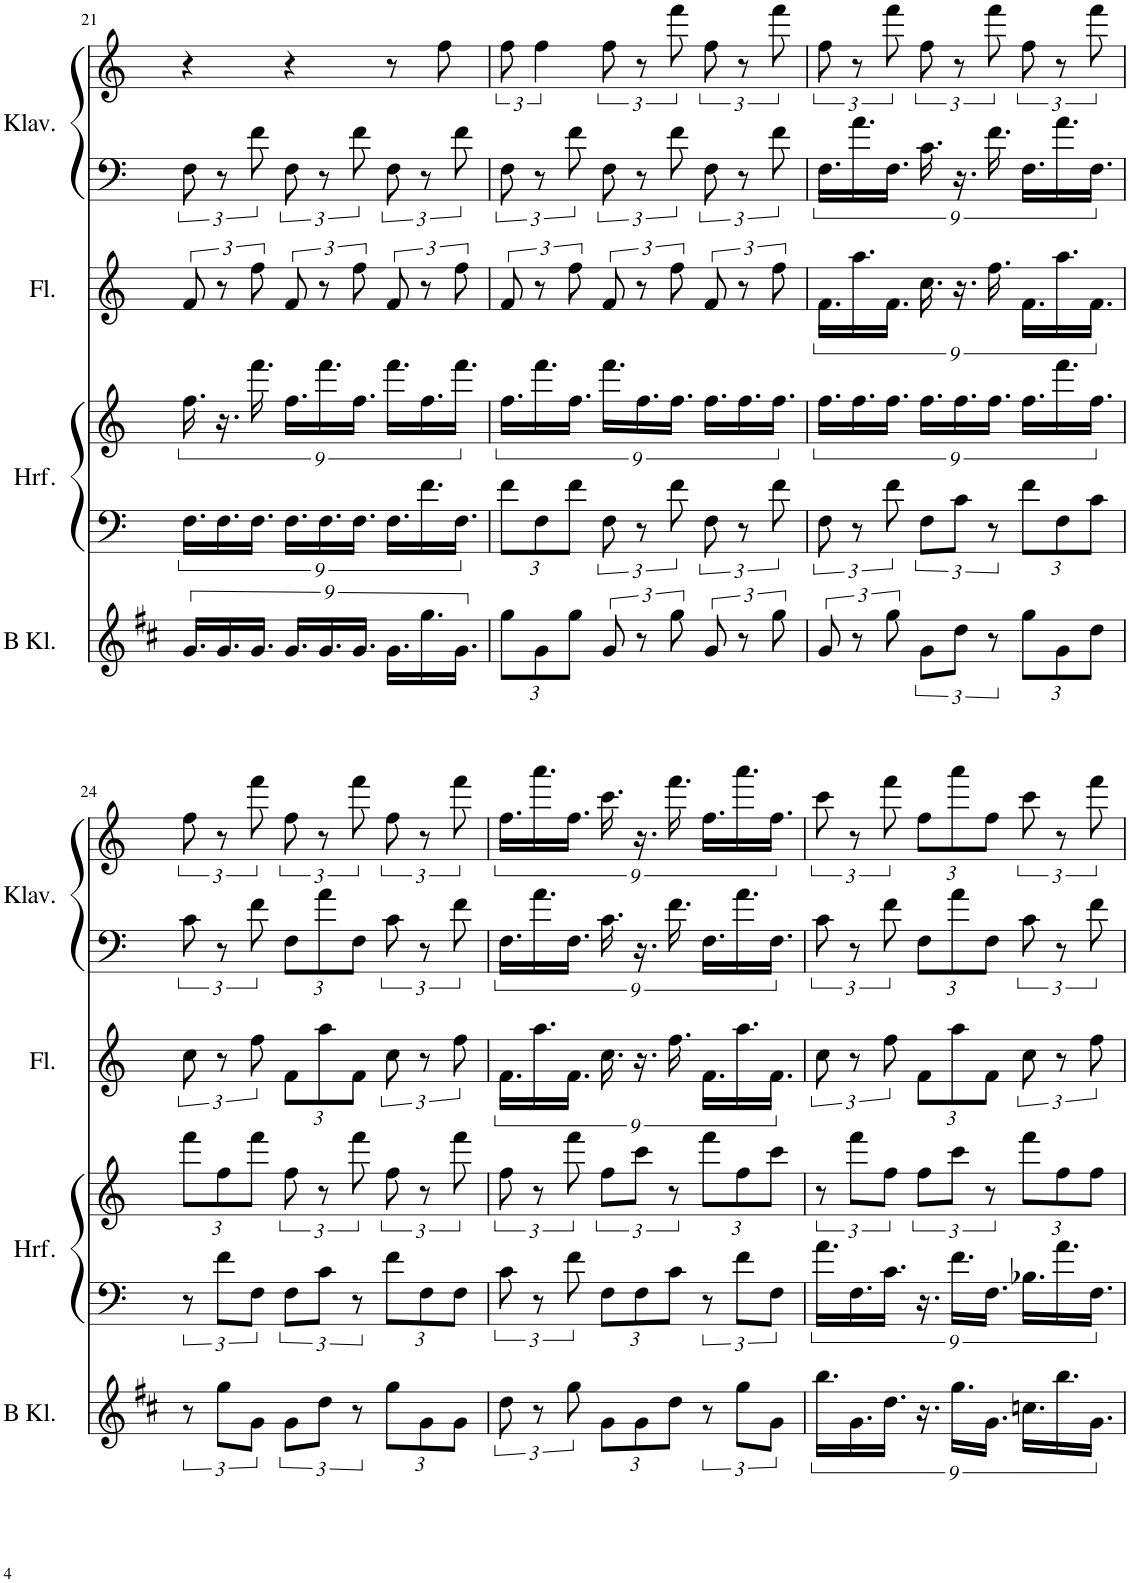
**kern	**kern	**kern	**kern	**kern	**kern
*part4	*part3	*part3	*part2	*part1	*part1
*staff6	*staff5	*staff4	*staff3	*staff2	*staff1
*I"Klarinette in B	*I"Harfe	*	*I"Flöte	*I"Klavier	*
*	*I'Hrf.	*	*I'Fl.	*I'Klav.	*
!!LO:PB:g=z
*clefG2	*clefF4	*clefG2	*clefG2	*clefF4	*clefG2
*Trd1c2	*	*	*	*	*
*k[f#c#]	*k[]	*k[]	*k[]	*k[]	*k[]
*M3/4	*M3/4	*M3/4	*M3/4	*M3/4	*M3/4
=21	=21	=21	=21	=21	=21
18.g/LL	18.F\LL	18.ff\	12f/	12F\	4r
18.g/	18.F\	18.r	12r	12r	.
18.g/JJ	18.F\JJ	18.fff\	12ff\	12f\	.
18.g/LL	18.F\LL	18.ff\LL	12f/	12F\	4r
18.g/	18.F\	18.fff\	12r	12r	.
18.g/JJ	18.F\JJ	18.ff\JJ	12ff\	12f\	.
18.g\LL	18.F\LL	18.fff\LL	12f/	12F\	8r
18.gg\	18.f\	18.ff\	12r	12r	.
.	.	.	.	.	8ff\
18.g\JJ	18.F\JJ	18.fff\JJ	12ff\	12f\	.
=22	=22	=22	=22	=22	=22
*Xbrackettup	*Xbrackettup	*	*	*	*
12gg\L	12f\L	18.ff\LL	12f/	12F\	12ff\
12g\	12F\	18.fff\	12r	12r	6ff\
12gg\J	12f\J	18.ff\JJ	12ff\	12f\	.
*brackettup	*brackettup	*	*	*	*
12g/	12F\	18.fff\LL	12f/	12F\	12ff\
12r	12r	18.ff\	12r	12r	12r
12gg\	12f\	18.ff\JJ	12ff\	12f\	12fff\
12g/	12F\	18.ff\LL	12f/	12F\	12ff\
12r	12r	18.ff\	12r	12r	12r
12gg\	12f\	18.ff\JJ	12ff\	12f\	12fff\
=23	=23	=23	=23	=23	=23
12g/	12F\	18.ff\LL	18.f\LL	18.F\LL	12ff\
12r	12r	18.ff\	18.aa\	18.a\	12r
12gg\	12f\	18.ff\JJ	18.f\JJ	18.F\JJ	12fff\
12g\L	12F\L	18.ff\LL	18.cc\	18.c\	12ff\
12dd\J	12c\J	18.ff\	18.r	18.r	12r
12r	12r	18.ff\JJ	18.ff\	18.f\	12fff\
*Xbrackettup	*Xbrackettup	*	*	*	*
12gg\L	12f\L	18.ff\LL	18.f\LL	18.F\LL	12ff\
12g\	12F\	18.fff\	18.aa\	18.a\	12r
12dd\J	12c\J	18.ff\JJ	18.f\JJ	18.F\JJ	12fff\
!!LO:LB:g=z
=24	=24	=24	=24	=24	=24
*brackettup	*brackettup	*Xbrackettup	*	*	*
12r	12r	12fff\L	12cc\	12c\	12ff\
12gg\L	12f\L	12ff\	12r	12r	12r
12g\J	12F\J	12fff\J	12ff\	12f\	12fff\
*	*	*brackettup	*Xbrackettup	*Xbrackettup	*
12g\L	12F\L	12ff\	12f\L	12F\L	12ff\
12dd\J	12c\J	12r	12aa\	12a\	12r
12r	12r	12fff\	12f\J	12F\J	12fff\
*Xbrackettup	*Xbrackettup	*	*brackettup	*brackettup	*
12gg\L	12f\L	12ff\	12cc\	12c\	12ff\
12g\	12F\	12r	12r	12r	12r
12g\J	12F\J	12fff\	12ff\	12f\	12fff\
=25	=25	=25	=25	=25	=25
*brackettup	*brackettup	*	*	*	*
12dd\	12c\	12ff\	18.f\LL	18.F\LL	18.ff\LL
12r	12r	12r	18.aa\	18.a\	18.aaa\
12gg\	12f\	12fff\	18.f\JJ	18.F\JJ	18.ff\JJ
*Xbrackettup	*Xbrackettup	*	*	*	*
12g\L	12F\L	12ff\L	18.cc\	18.c\	18.ccc\
12g\	12F\	12ccc\J	18.r	18.r	18.r
12dd\J	12c\J	12r	18.ff\	18.f\	18.fff\
*brackettup	*brackettup	*Xbrackettup	*	*	*
12r	12r	12fff\L	18.f\LL	18.F\LL	18.ff\LL
12gg\L	12f\L	12ff\	18.aa\	18.a\	18.aaa\
12g\J	12F\J	12ccc\J	18.f\JJ	18.F\JJ	18.ff\JJ
=26	=26	=26	=26	=26	=26
*	*	*brackettup	*	*	*
18.bb\LL	18.a\LL	12r	12cc\	12c\	12ccc\
18.g\	18.F\	12fff\L	12r	12r	12r
18.dd\JJ	18.c\JJ	12ff\J	12ff\	12f\	12fff\
*	*	*	*Xbrackettup	*Xbrackettup	*Xbrackettup
18.r	18.r	12ff\L	12f\L	12F\L	12ff\L
18.gg\LL	18.f\LL	12ccc\J	12aa\	12a\	12aaa\
18.g\JJ	18.F\JJ	12r	12f\J	12F\J	12ff\J
*	*	*Xbrackettup	*brackettup	*brackettup	*brackettup
18.ccn\LL	18.B-X\LL	12fff\L	12cc\	12c\	12ccc\
18.bb\	18.a\	12ff\	12r	12r	12r
18.g\JJ	18.F\JJ	12ff\J	12ff\	12f\	12fff\
=	=	=	=	=	=
*-	*-	*-	*-	*-	*-
